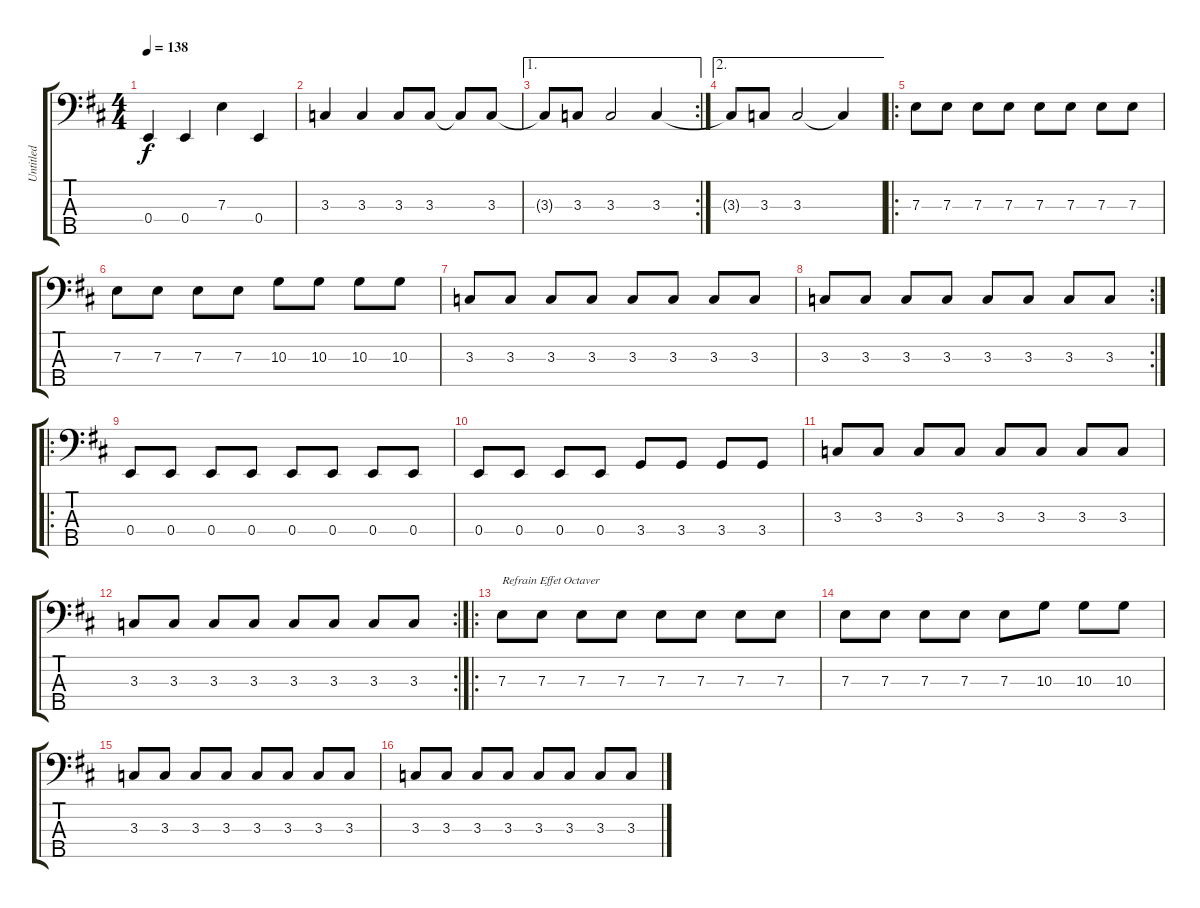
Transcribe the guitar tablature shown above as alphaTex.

\track ("Untitled" "Untitled") {instrument electricbassfinger}
\staff {score tabs}
\tuning (G2 D2 A1 E1 A0) {hide}
\ts (4 4)
\tempo 138
\clef f4
\ks d
0.4{t}.4{dy f} 0.4.4 7.3.4 0.4.4 |
3.3.4 3.3.4 3.3.8 3.3.8 3.3{t}.8 3.3.8 |
\ae 1
\rc 2
3.3{t}.8 3.3.8 3.3.2 3.3.4 |
\ae 2
3.3{t}.8 3.3.8 3.3.2 3.3{t}.4 |
\ro
7.3.8 7.3.8 7.3.8 7.3.8 7.3.8 7.3.8 7.3.8 7.3.8 |
7.3.8 7.3.8 7.3.8 7.3.8 10.3.8 10.3.8 10.3.8 10.3.8 |
3.3.8 3.3.8 3.3.8 3.3.8 3.3.8 3.3.8 3.3.8 3.3.8 |
\rc 2
3.3.8 3.3.8 3.3.8 3.3.8 3.3.8 3.3.8 3.3.8 3.3.8 |
\ro
0.4.8 0.4.8 0.4.8 0.4.8 0.4.8 0.4.8 0.4.8 0.4.8 |
0.4.8 0.4.8 0.4.8 0.4.8 3.4.8 3.4.8 3.4.8 3.4.8 |
3.3.8 3.3.8 3.3.8 3.3.8 3.3.8 3.3.8 3.3.8 3.3.8 |
\rc 2
3.3.8 3.3.8 3.3.8 3.3.8 3.3.8 3.3.8 3.3.8 3.3.8 |
\ro
7.3.8{txt "Refrain Effet Octaver"} 7.3.8 7.3.8 7.3.8 7.3.8 7.3.8 7.3.8 7.3.8 |
7.3.8 7.3.8 7.3.8 7.3.8 7.3.8 10.3.8 10.3.8 10.3.8 |
3.3.8 3.3.8 3.3.8 3.3.8 3.3.8 3.3.8 3.3.8 3.3.8 |
3.3.8 3.3.8 3.3.8 3.3.8 3.3.8 3.3.8 3.3.8 3.3.8
